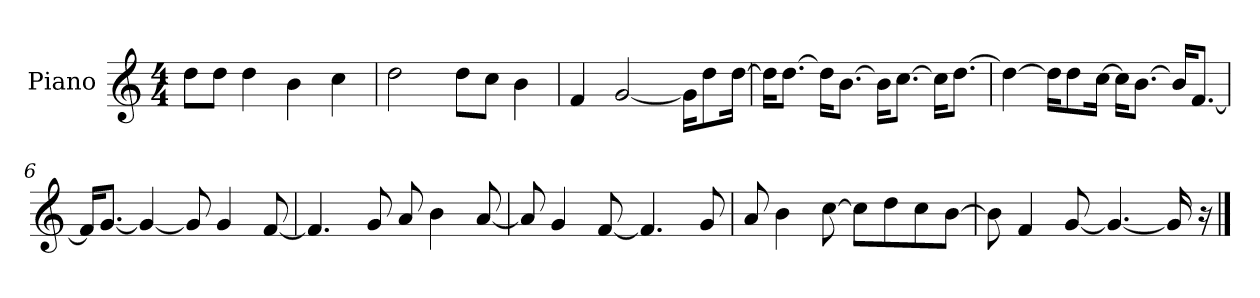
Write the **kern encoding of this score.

**kern
*part1
*staff1
*I"Piano
*I'P-no
*clefG2
*k[]
*M4/4
*MM90
=1
8dd\L
8dd\J
4dd\
4b\
4cc\
=2
2dd\
8dd\L
8cc\J
4b\
=3
4f/
[2g/
16g\KL]
8dd\
[16dd\Jk
=4
16dd\KL]
[8.dd\J
16dd\KL]
[8.b\J
16b\KL]
[8.cc\J
16cc\KL]
[8.dd\J
=5
4dd\_
16dd\KL]
8dd\
[16cc\Jk
16cc\KL]
[8.b\J
16b/KL]
[8.f/J
!!LO:LB:g=z
=6
16f/KL]
[8.g/J
4g/_
8g/]
4g/
[8f/
=7
4.f/]
8g/
8a/
4b\
[8a/
=8
8a/]
4g/
[8f/
4.f/]
8g/
=9
8a/
4b\
[8cc\
8cc\L]
8dd\
8cc\
[8b\J
=10
8b\]
4f/
[8g/
4.g/_
16g/]
16r
==
*-
